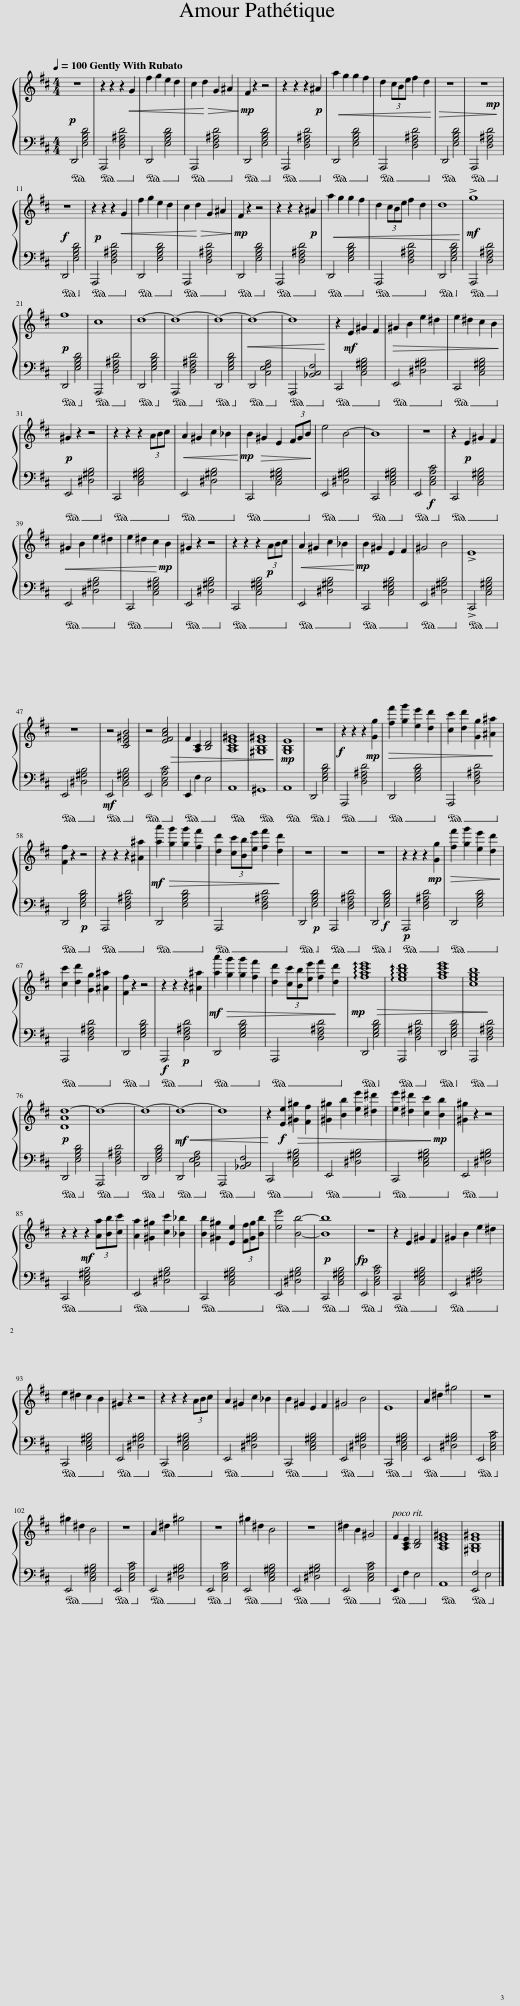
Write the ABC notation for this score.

X:1
%%score { 1 | 2 }
L:1/8
Q:1/4=100
M:4/4
I:linebreak $
K:D
V:1 treble
V:2 bass
V:1
 z8 | z2 z2 z2 G2 |!<(! f2 g2 e2 d2!<)! |!>(! c2 d2 G2 ^A2!>)! |!mp! F2 z2 z4 | %5
 z2 z2 z2!p! ^A2 |!<(! a2 g2 g2 f2!<)! | d2 (3cBe f2 d2 | z8 | z8!mp! |$ %10
 z8 | z2 z2 z2 G2 |!<(! f2 g2 e2 d2!<)! |!>(! c2 d2 G2 ^A2!>)! |!mp! F2 z2 z4 | %15
 z2 z2 z2!p! ^A2 |!<(! a2 g2 g2 f2!<)! | d2 (3cBe f2 d2 | d8 |!mf! !>!g8 |$ %20
!p! f8 | c8 | d8- | d8- | d8- | %25
 d8- | d8 | z2!mf! E2 ^G2 F2 |!>(! ^G2 B2 e2 ^d2!>)! | e2 ^d2 c2 B2 |$ %30
!p! ^G2 z2 z4 | z2 z2 z2 (3ABc |!<(! A2 ^G2 c2 _B2!<)!!p! | B2!>(! ^G2 E2 (3FGB!>)! | e4 B4- | %35
 B8 | z8 | z2!p! E2 ^G2 F2 |$!<(! ^G2 B2 e2 ^d2!<)!!p! | e2 ^d2 c2 B2 | %40
 ^G2 z2 z4 | z2 z2 z2!p! (3ABc |!<(! A2 ^G2 c2 _B2!<)!!p! | B2 ^G2 E2 F2 | ^G4 B4 | %45
 !>!E8 |$ z8 | z4 [CE^GB]4 | z4 [EFAc]4 |!>(! F2 [A,C]2 [B,D]4!>)! | %50
 [A,CE^G]8 | [^G,B,E^G]8 |!mp! [G,B,E]8 | z8 | z2 z2 z2!mp! [Gg]2 | %55
!>(! [ff']2 [gg']2 [ee']2 [dd']2!>)! | [cc']2 [dd']2 [Gg]2 [^A^a]2 |$ [Ff]2 z2 z4 | z2 z2 z2 [^A^a]2 |!mf! [aa']2!>(! [gg']2 [gg']2 [ff']2!>)! | %60
 [dd']2 (3[cc'][Bb][ee'] [ff']2 [dd']2 | z8 | z8 | z8 | z2 z2 z2!mp! [Gg]2 | %65
!>(! [ff']2 [gg']2 [ee']2 [dd']2!>)! |$ [cc']2 [dd']2 [Gg]2 [^A^a]2 | [Ff]2 z2 z4 | z2 z2 z2 [^A^a]2 |!mf! [aa']2!>(! [gg']2 [gg']2 [ff']2!>)! | %70
 [dd']2 (3[cc'][Bb][ee'] [ff']2 [dd']2 |!mp! !arpeggio![fac'e']8 | !arpeggio![egbd']8 |!>(! [fac'e']8!>)! | [cegb]8 |$ %75
!p! [DAd-]8 | d8- | d8- | d8- | d8 | %80
 z2!f! [Ee]2 [^G^g]2 [Ff]2 | [^G^g]2 [Bb]2 [ee']2!>(! [^d^d']2!>)! | [ee']2 [^d^d']2 [cc']2!mp! [Bb]2 | [^G^g]2 z2 z4 |$ z2 z2 z2 (3[Aa][Bb][cc'] | %85
 [Aa]2 [^G^g]2 [cc']2 [_B_b]2 | [Bb]2 [^G^g]2 [Ee]2 (3[Ff][Gg][Bb] | [ee']4 [Bb]4- | [Bb]8 | z8 | %90
 z2 E2 ^G2 F2 | ^G2 B2 e2 ^d2 |$ e2 ^d2 c2 B2 | ^G2 z2 z4 | z2 z2 z2 (3ABc | %95
 A2 ^G2 c2 _B2 | B2 ^G2 E2 F2 | ^G4 B4 | E8 | A2 ^d2 ^g4 | %100
 z8 |$ ^g2 ^d2 B4 | z8 | A2 ^d2 ^g4 | z8 | %105
 ^g2 ^d2 B4 | z8 | ^d2 B2 ^G4 | F2 [A,CE]2 [B,D]4 | [A,CE^G]8 | %110
 [^G,B,E^G]8 |] %111
V:2
!p!!ped! D,,4 [E,G,B,D]4!ped-up! |!ped! A,,,4 [D,F,^A,D]4!ped-up! |!ped! D,,4 [E,G,B,D]4!ped-up! |!ped! A,,,4 [D,F,^A,D]4!ped-up! |!ped! D,,4 [E,G,B,D]4!ped-up! | %5
!ped! A,,,4 [D,F,^A,D]4!ped-up! |!ped! D,,4 [E,G,B,D]4!ped-up! |!ped! A,,,4 [D,F,^A,D]4!ped-up! |!ped!!>(! D,,4 [E,G,B,D]4!ped-up!!>)! |!ped! A,,,4 [D,F,^A,D]4!ped-up! |$ %10
!f!!ped! D,,4 [E,G,B,D]4!ped-up! |!p!!ped! A,,,4 [D,F,^A,D]4!ped-up! |!ped! D,,4 [E,G,B,D]4!ped-up! |!ped! A,,,4 [D,F,^A,D]4!ped-up! |!ped! D,,4 [E,G,B,D]4!ped-up! | %15
!ped! A,,,4 [D,F,^A,D]4!ped-up! |!ped! D,,4 [E,G,B,D]4!ped-up! |!ped! A,,,4 [D,F,^A,D]4!ped-up! |!ped! D,,4 [E,G,B,D]4!ped-up! |!ped! A,,,4 [D,F,^A,D]4!ped-up! |$ %20
!ped! D,,4 [E,G,B,D]4!ped-up! |!ped! A,,,4 [D,F,^A,D]4!ped-up! |!ped! D,,4 [E,G,B,D]4!ped-up! |!ped! A,,,4 [D,F,^A,D]4!ped-up! |!ped! D,,4 [E,G,B,D]4!ped-up! | %25
!ped!!<(! D,,4 [C,E,F,A,]4!ped-up!!<)! |!ped! A,,,4 [_B,,C,F,]4!ped-up! |!ped! C,,4 [C,E,^G,B,]4!ped-up! |!ped! E,,4 [^D,^G,B,]4!ped-up! |!ped! C,,4 [C,E,^G,B,]4!ped-up! |$ %30
!ped! E,,4 [^D,^G,B,]4!ped-up! |!ped! C,,4 [C,E,^G,B,]4!ped-up! |!ped! E,,4 [^D,^G,B,]4!ped-up! |!ped! C,,4 [C,E,^G,B,]4!ped-up! |!ped! E,,4 [^D,^G,B,]4!ped-up! | %35
!ped! C,,4 [C,E,^G,B,]4!ped-up! |!ped! E,,4!f! [C,E,A,C]4!ped-up! |!ped! C,,4 [C,E,^G,B,]4!ped-up! |$!ped! E,,4 [^D,^G,B,]4!ped-up! |!ped! C,,4 [C,E,^G,B,]4!ped-up! | %40
!ped! E,,4 [^D,^G,B,]4!ped-up! |!ped! C,,4 [C,E,^G,B,]4!ped-up! |!ped! E,,4 [^D,^G,B,]4!ped-up! |!ped! C,,4 [C,E,^G,B,]4!ped-up! |!ped! E,,4 [^D,^G,B,]4!ped-up! | %45
!ped! !>!C,,4 [C,E,^G,B,]4!ped-up! |$!ped! E,,4 [^D,^G,B,]4!ped-up! |!mf!!ped! E,,4 [C,E,^G,B,]4!ped-up! |!ped! E,,4 [C,E,A,C]4!ped-up! |!ped! E,,2 F,2 E,4!ped-up! | %50
!ped! A,,8!ped-up! |!ped! ^G,,8!ped-up! |!ped! A,,8!ped-up! |!ped! D,,4 [E,G,B,D]4!ped-up! |!f!!ped! A,,,4 [D,F,^A,D]4!ped-up! | %55
!ped! D,,4 [E,G,B,D]4!ped-up! |!ped! A,,,4 [D,F,^A,D]4!ped-up! |$!ped! D,,4!p! [E,G,B,D]4!ped-up! |!ped! A,,,4 [D,F,^A,D]4!ped-up! |!ped! D,,4 [E,G,B,D]4!ped-up! | %60
!ped! A,,,4 [D,F,^A,D]4!ped-up! |!ped! D,,4!p! [E,G,B,D]4!ped-up! |!ped! A,,,4 [D,F,^A,D]4!ped-up! |!ped! D,,4!f! [E,G,B,D]4!ped-up! |!p!!ped! A,,,4 [D,F,^A,D]4!ped-up! | %65
!ped! D,,4 [E,G,B,D]4!ped-up! |$!ped! A,,,4 [D,F,^A,D]4!ped-up! |!ped! D,,4 [E,G,B,D]4!ped-up! |!f!!ped! A,,,4!p! [D,F,^A,D]4!ped-up! |!ped! D,,4 [E,G,B,D]4!ped-up! | %70
!ped! A,,,4 [D,F,^A,D]4!ped-up! |!ped! D,,4 [E,G,B,D]4!ped-up! |!ped! A,,,4 [D,F,^A,D]4!ped-up! |!ped! D,,4 [E,G,B,D]4!ped-up! |!ped! A,,,4 [D,F,^A,D]4!ped-up! |$ %75
!ped! D,,4 [E,G,B,D]4!ped-up! |!ped! A,,,4 [D,F,^A,D]4!ped-up! |!ped! D,,4 [E,G,B,D]4!ped-up! |!mf!!ped! D,,4 [C,E,F,A,]4!ped-up! |!ped!!<(! A,,,4 [_B,,C,F,]4!ped-up!!<)! | %80
!ped! C,,4 [C,E,^G,B,]4!ped-up! |!ped! E,,4 [^D,^G,B,]4!ped-up! |!ped! C,,4 [C,E,^G,B,]4!ped-up! |!ped! E,,4 [^D,^G,B,]4!ped-up! |$!ped! C,,4!mf! [C,E,^G,B,]4!ped-up! | %85
!ped! E,,4 [^D,^G,B,]4!ped-up! |!ped! C,,4 [C,E,^G,B,]4!ped-up! |!ped! E,,4 [^D,^G,B,]4!ped-up! |!p!!ped! C,,4 [C,E,^G,B,]4!ped-up! |!ped! E,,4 [C,E,A,C]4!ped-up! | %90
!ped! C,,4 [C,E,^G,B,]4!ped-up! |!ped! E,,4 [^D,^G,B,]4!ped-up! |$!ped! C,,4 [C,E,^G,B,]4!ped-up! |!ped! E,,4 [^D,^G,B,]4!ped-up! |!ped! C,,4 [C,E,^G,B,]4!ped-up! | %95
!ped! E,,4 [^D,^G,B,]4!ped-up! |!ped! C,,4 [C,E,^G,B,]4!ped-up! |!ped! E,,4 [^D,^G,B,]4!ped-up! |!ped! C,,4 [C,E,^G,B,]4!ped-up! |!ped! E,,4 [^D,^G,B,]4!ped-up! | %100
!ped! E,,4 [C,E,A,C]4!ped-up! |$!ped! E,,4 [C,E,^G,B,]4!ped-up! |!ped! E,,4 [C,E,A,C]4!ped-up! |!ped! E,,4 [^D,^G,B,]4!ped-up! |!ped! E,,4 [C,E,A,C]4!ped-up! | %105
!ped! E,,4 [C,E,^G,B,]4!ped-up! |!ped! E,,4 [^D,^G,B,]4!ped-up! |!ped! E,,4 [C,E,A,C]4!ped-up! |!ped! E,,2 F,2 E,4!ped-up! |!ped! A,,8!ped-up! | %110
!ped! [E,,F,]4 E,4!ped-up! |] %111
